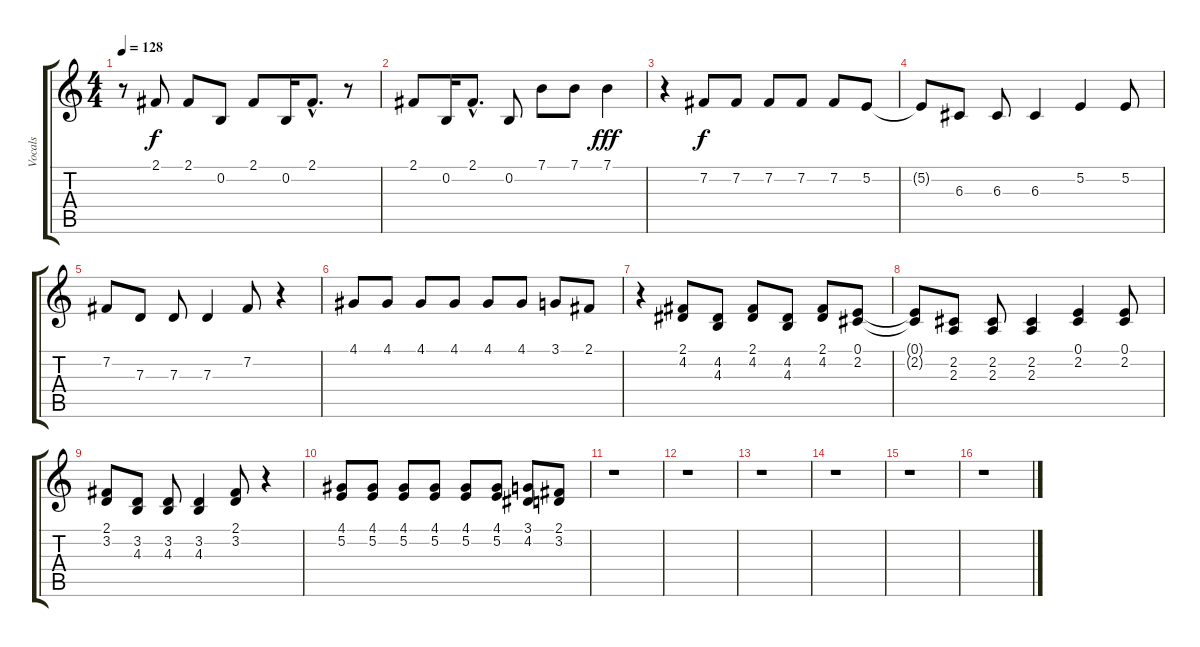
\track ("Vocals" "Vocals") {instrument lead1square}
\staff {score tabs}
\tuning (E4 B3 G3 D3 A2 E2) {hide}
\ts (4 4)
\tempo 128
\clef g2
\ks c
r.8{dy f} 2.1.8 2.1.8 0.2.8 2.1.8 0.2.16 2.1{hac}.8{d} r.8 |
2.1.8 0.2.16 2.1{hac}.8{d} 0.2.8 7.1.8 7.1.8 7.1.4{dy fff} |
r.4 7.2.8{dy f} 7.2.8 7.2.8 7.2.8 7.2.8 5.2.8 |
5.2{t}.8 6.3.8 6.3.8 6.3.4 5.2.4 5.2.8 |
7.2.8 7.3.8 7.3.8 7.3.4 7.2.8 r.4 |
4.1.8 4.1.8 4.1.8 4.1.8 4.1.8 4.1.8 3.1.8 2.1.8 |
r.4 (2.1 4.2).8 (4.2 4.3).8 (2.1 4.2).8 (4.2 4.3).8 (2.1 4.2).8 (0.1 2.2).8 |
(0.1{t} 2.2{t}).8 (2.2 2.3).8 (2.2 2.3).8 (2.2 2.3).4 (0.1 2.2).4 (0.1 2.2).8 |
(2.1 3.2).8 (3.2 4.3).8 (3.2 4.3).8 (3.2 4.3).4 (2.1 3.2).8 r.4 |
(4.1 5.2).8 (4.1 5.2).8 (4.1 5.2).8 (4.1 5.2).8 (4.1 5.2).8 (4.1 5.2).8 (3.1 4.2).8 (2.1 3.2).8 |
r.1 |
r.1 |
r.1 |
r.1 |
r.1 |
r.1
